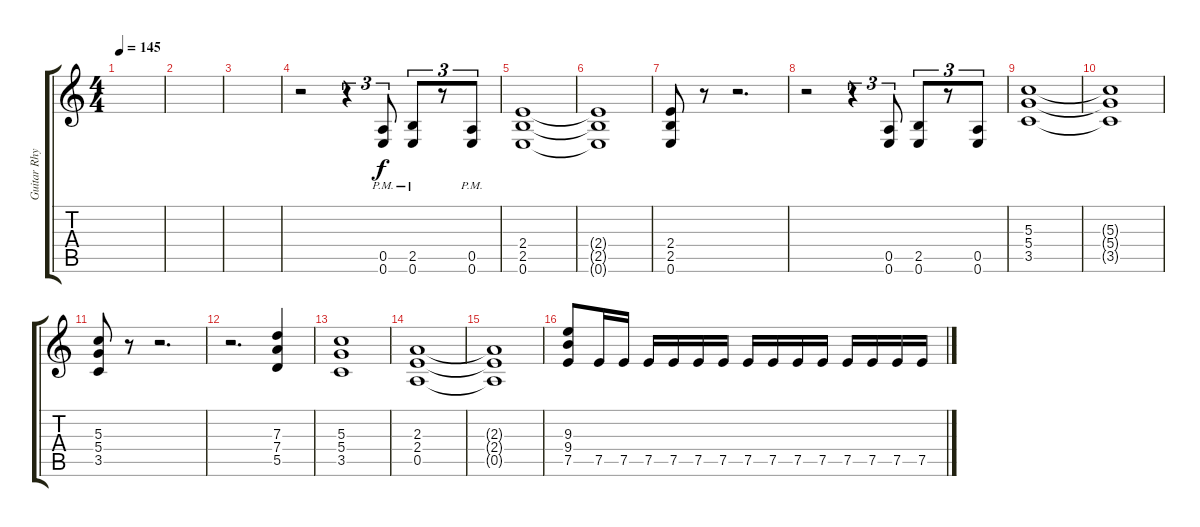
\track ("Guitar Rhythm" "Guitar Rhy") {instrument distortionguitar}
\staff {score tabs}
\tuning (E4 B3 G3 D3 A2 E2) {hide}
\ts (4 4)
\tempo 145
\clef g2
\ks c
|
|
|
r.2 r.4{tu (3 2)} (0.5{pm} 0.6{pm}).8{tu (3 2)} (2.5{pm} 0.6{pm}).8{tu (3 2)} r.8{tu (3 2)} (0.5{pm} 0.6{pm}).8{tu (3 2)} |
(2.4 2.5 0.6).1 |
(2.4{t} 2.5{t} 0.6{t}).1 |
(2.4 2.5 0.6).8 r.8 r.2{d} |
r.2 r.4{tu (3 2)} (0.5 0.6).8{tu (3 2)} (2.5 0.6).8{tu (3 2)} r.8{tu (3 2)} (0.5 0.6).8{tu (3 2)} |
(5.3 5.4 3.5).1 |
(5.3{t} 5.4{t} 3.5{t}).1 |
(5.3 5.4 3.5).8 r.8 r.2{d} |
r.2{d} (7.3 7.4 5.5).4 |
(5.3 5.4 3.5).1 |
(2.3 2.4 0.5).1 |
(2.3{t} 2.4{t} 0.5{t}).1 |
(9.3 9.4 7.5).8 7.5.16 7.5.16 7.5.16 7.5.16 7.5.16 7.5.16 7.5.16 7.5.16 7.5.16 7.5.16 7.5.16 7.5.16 7.5.16 7.5.16
